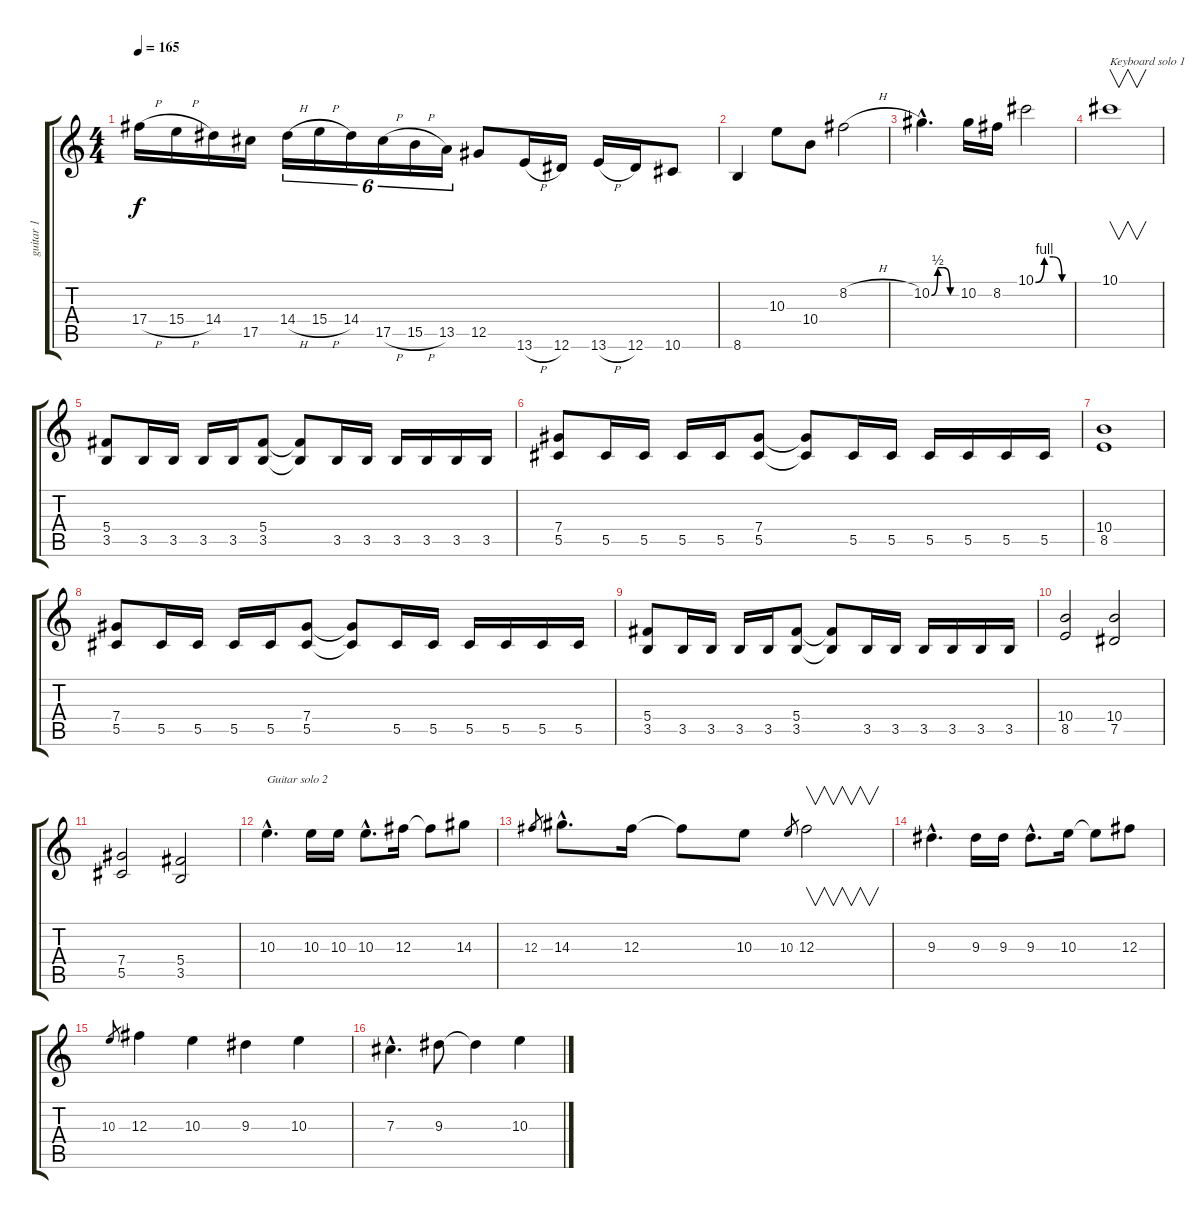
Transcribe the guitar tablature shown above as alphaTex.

\track ("guitar 1" "guitar 1") {instrument distortionguitar}
\staff {score tabs}
\tuning (Eb4 Bb3 Gb3 Db3 Ab2 Eb2) {hide}
\ts (4 4)
\tempo 165
\clef g2
\ks c
17.4{h}.16{dy f} 15.4{h}.16 14.4.16 17.5.16 14.4{h}.16{tu (6 4)} 15.4{h}.16{tu (6 4)} 14.4.16{tu (6 4)} 17.5{h}.16{tu (6 4)} 15.5{h}.16{tu (6 4)} 13.5.16{tu (6 4)} 12.5.8 13.6{h}.16 12.6.16 13.6{h}.16 12.6.16 10.6.8 |
8.6.4 10.3.8 10.4.8 8.2{h}.2 |
10.2{be (custom 0 0 15 2 30 2 45 0 60 0) hac}.4{d} 10.2.16 8.2.16 10.1{be (custom 0 0 15 4 30 4 45 0 60 0)}.2 |
10.1.1{v txt "Keyboard solo 1"} |
(5.4 3.5).8 3.5.16 3.5.16 3.5.16 3.5.16 (5.4 3.5).8 (5.4{t} 3.5{t}).8 3.5.16 3.5.16 3.5.16 3.5.16 3.5.16 3.5.16 |
(7.4 5.5).8 5.5.16 5.5.16 5.5.16 5.5.16 (7.4 5.5).8 (7.4{t} 5.5{t}).8 5.5.16 5.5.16 5.5.16 5.5.16 5.5.16 5.5.16 |
(10.4 8.5).1 |
(7.4 5.5).8 5.5.16 5.5.16 5.5.16 5.5.16 (7.4 5.5).8 (7.4{t} 5.5{t}).8 5.5.16 5.5.16 5.5.16 5.5.16 5.5.16 5.5.16 |
(5.4 3.5).8 3.5.16 3.5.16 3.5.16 3.5.16 (5.4 3.5).8 (5.4{t} 3.5{t}).8 3.5.16 3.5.16 3.5.16 3.5.16 3.5.16 3.5.16 |
(10.4 8.5).2 (10.4 7.5).2 |
(7.4 5.5).2 (5.4 3.5).2 |
10.3{hac}.4{d txt "Guitar solo 2"} 10.3.16 10.3.16 10.3{hac}.8{d} 12.3.16 12.3{t}.8 14.3.8 |
12.3.8{gr} 14.3{hac}.8{d} 12.3.16 12.3{t}.8 10.3.8 10.3.8{gr} 12.3.2{v} |
9.3{hac}.4{d} 9.3.16 9.3.16 9.3{hac}.8{d} 10.3.16 10.3{t}.8 12.3.8 |
10.3.8{gr} 12.3.4 10.3.4 9.3.4 10.3.4 |
7.3{hac}.4{d} 9.3.8 9.3{t}.4 10.3.4
